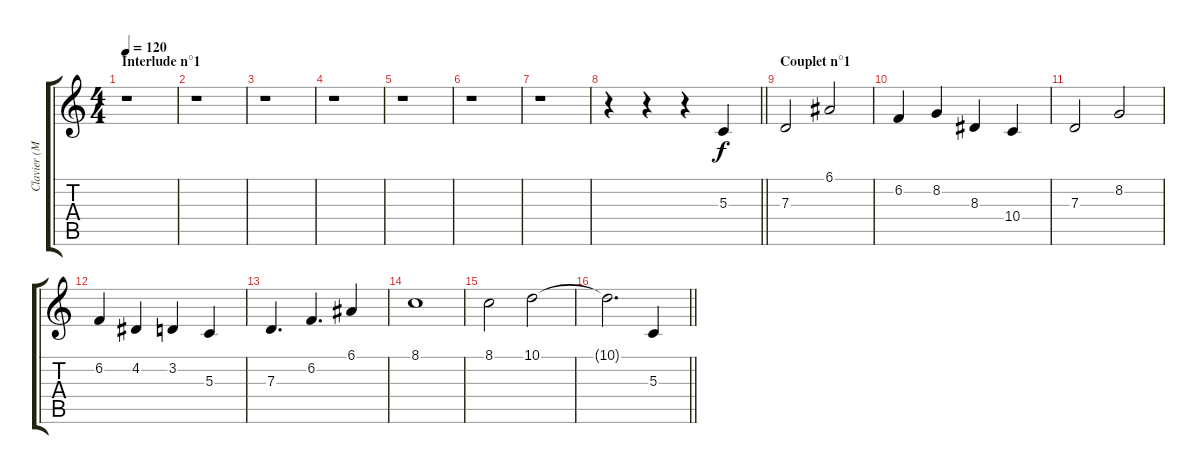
\track ("Clavier (Main Droite)" "Clavier (M") {instrument stringensemble1}
\staff {score tabs}
\tuning (E4 B3 G3 D3 A2 E2) {hide}
\ts (4 4)
\section ("" "Interlude n°1")
\tempo 120
\clef g2
\ks c
r.1{dy f} |
r.1 |
r.1 |
r.1 |
r.1 |
r.1 |
r.1 |
\barLineRight lightlight
r.4 r.4 r.4 5.3.4 |
\section ("" "Couplet n°1")
7.3.2 6.1.2 |
6.2.4 8.2.4 8.3.4 10.4.4 |
7.3.2 8.2.2 |
6.2.4 4.2.4 3.2.4 5.3.4 |
7.3.4{d} 6.2.4{d} 6.1.4 |
8.1.1 |
8.1.2 10.1.2 |
\barLineRight lightlight
10.1{t}.2{d} 5.3.4
